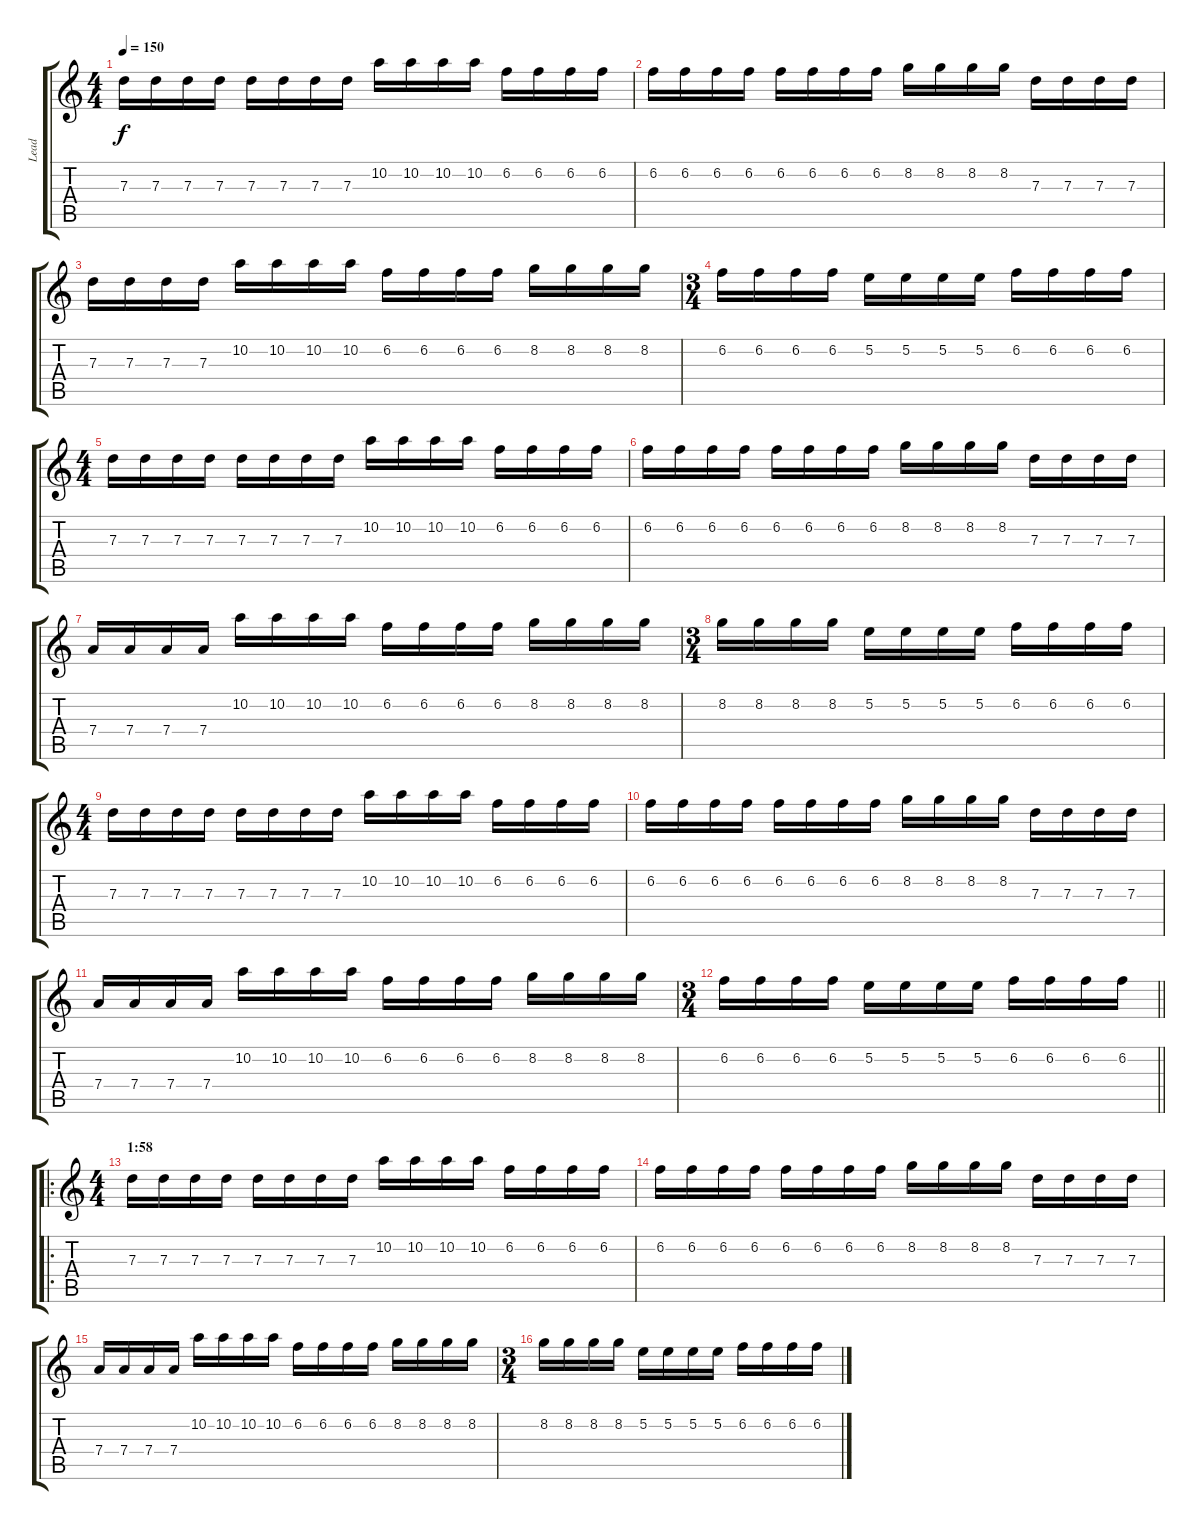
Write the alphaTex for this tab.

\track ("Lead" "Lead") {instrument distortionguitar}
\staff {score tabs}
\tuning (E4 B3 G3 D3 A2 E2) {hide}
\ts (4 4)
\tempo 150
\clef g2
\ks c
7.3.16{dy f} 7.3.16 7.3.16 7.3.16 7.3.16 7.3.16 7.3.16 7.3.16 10.2.16 10.2.16 10.2.16 10.2.16 6.2.16 6.2.16 6.2.16 6.2.16 |
6.2.16 6.2.16 6.2.16 6.2.16 6.2.16 6.2.16 6.2.16 6.2.16 8.2.16 8.2.16 8.2.16 8.2.16 7.3.16 7.3.16 7.3.16 7.3.16 |
7.3.16 7.3.16 7.3.16 7.3.16 10.2.16 10.2.16 10.2.16 10.2.16 6.2.16 6.2.16 6.2.16 6.2.16 8.2.16 8.2.16 8.2.16 8.2.16 |
\ts (3 4)
6.2.16 6.2.16 6.2.16 6.2.16 5.2.16 5.2.16 5.2.16 5.2.16 6.2.16 6.2.16 6.2.16 6.2.16 |
\ts (4 4)
7.3.16 7.3.16 7.3.16 7.3.16 7.3.16 7.3.16 7.3.16 7.3.16 10.2.16 10.2.16 10.2.16 10.2.16 6.2.16 6.2.16 6.2.16 6.2.16 |
6.2.16 6.2.16 6.2.16 6.2.16 6.2.16 6.2.16 6.2.16 6.2.16 8.2.16 8.2.16 8.2.16 8.2.16 7.3.16 7.3.16 7.3.16 7.3.16 |
7.4.16 7.4.16 7.4.16 7.4.16 10.2.16 10.2.16 10.2.16 10.2.16 6.2.16 6.2.16 6.2.16 6.2.16 8.2.16 8.2.16 8.2.16 8.2.16 |
\ts (3 4)
8.2.16 8.2.16 8.2.16 8.2.16 5.2.16 5.2.16 5.2.16 5.2.16 6.2.16 6.2.16 6.2.16 6.2.16 |
\ts (4 4)
7.3.16 7.3.16 7.3.16 7.3.16 7.3.16 7.3.16 7.3.16 7.3.16 10.2.16 10.2.16 10.2.16 10.2.16 6.2.16 6.2.16 6.2.16 6.2.16 |
6.2.16 6.2.16 6.2.16 6.2.16 6.2.16 6.2.16 6.2.16 6.2.16 8.2.16 8.2.16 8.2.16 8.2.16 7.3.16 7.3.16 7.3.16 7.3.16 |
7.4.16 7.4.16 7.4.16 7.4.16 10.2.16 10.2.16 10.2.16 10.2.16 6.2.16 6.2.16 6.2.16 6.2.16 8.2.16 8.2.16 8.2.16 8.2.16 |
\ts (3 4)
\barLineRight lightlight
6.2.16 6.2.16 6.2.16 6.2.16 5.2.16 5.2.16 5.2.16 5.2.16 6.2.16 6.2.16 6.2.16 6.2.16 |
\ro
\ts (4 4)
\section ("" "1:58")
7.3.16 7.3.16 7.3.16 7.3.16 7.3.16 7.3.16 7.3.16 7.3.16 10.2.16 10.2.16 10.2.16 10.2.16 6.2.16 6.2.16 6.2.16 6.2.16 |
6.2.16 6.2.16 6.2.16 6.2.16 6.2.16 6.2.16 6.2.16 6.2.16 8.2.16 8.2.16 8.2.16 8.2.16 7.3.16 7.3.16 7.3.16 7.3.16 |
7.4.16 7.4.16 7.4.16 7.4.16 10.2.16 10.2.16 10.2.16 10.2.16 6.2.16 6.2.16 6.2.16 6.2.16 8.2.16 8.2.16 8.2.16 8.2.16 |
\ts (3 4)
8.2.16 8.2.16 8.2.16 8.2.16 5.2.16 5.2.16 5.2.16 5.2.16 6.2.16 6.2.16 6.2.16 6.2.16
